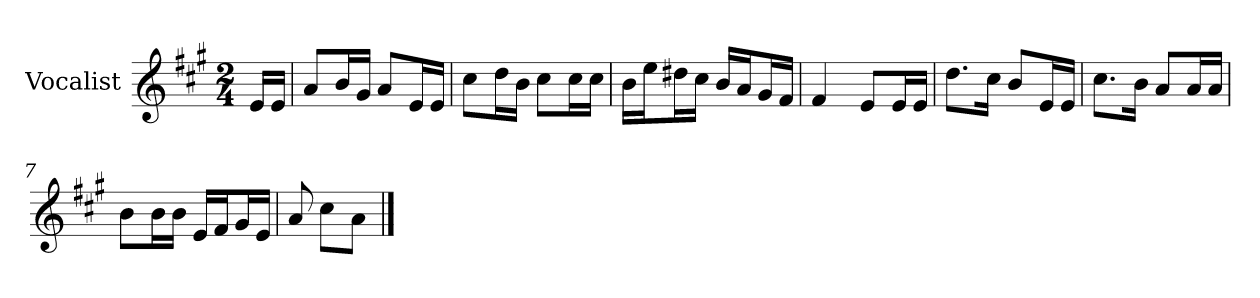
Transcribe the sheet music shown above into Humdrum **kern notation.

**kern
*part1
*staff1
*I"Vocalist
*k[f#c#g#]
*A:
*M2/4
=
16eLL
16eJJ
=1
8aL
16bL
16g#JJ
8aL
16eL
16eJJ
=2
8cc#L
16ddL
16bJJ
8cc#L
16cc#L
16cc#JJ
=3
16bLL
16eeJ
16dd#XL
16cc#JJ
16bLL
16aJ
16g#L
16f#JJ
=4
4f#
8eL
16eL
16eJJ
=5
8.ddL
16cc#Jk
8bL
16eL
16eJJ
=6
8.cc#L
16bJk
8aL
16aL
16aJJ
=7
8bL
16bL
16bJJ
16eLL
16f#J
16g#L
16eJJ
=8
8a
8cc#L
8aJ
==
*-
